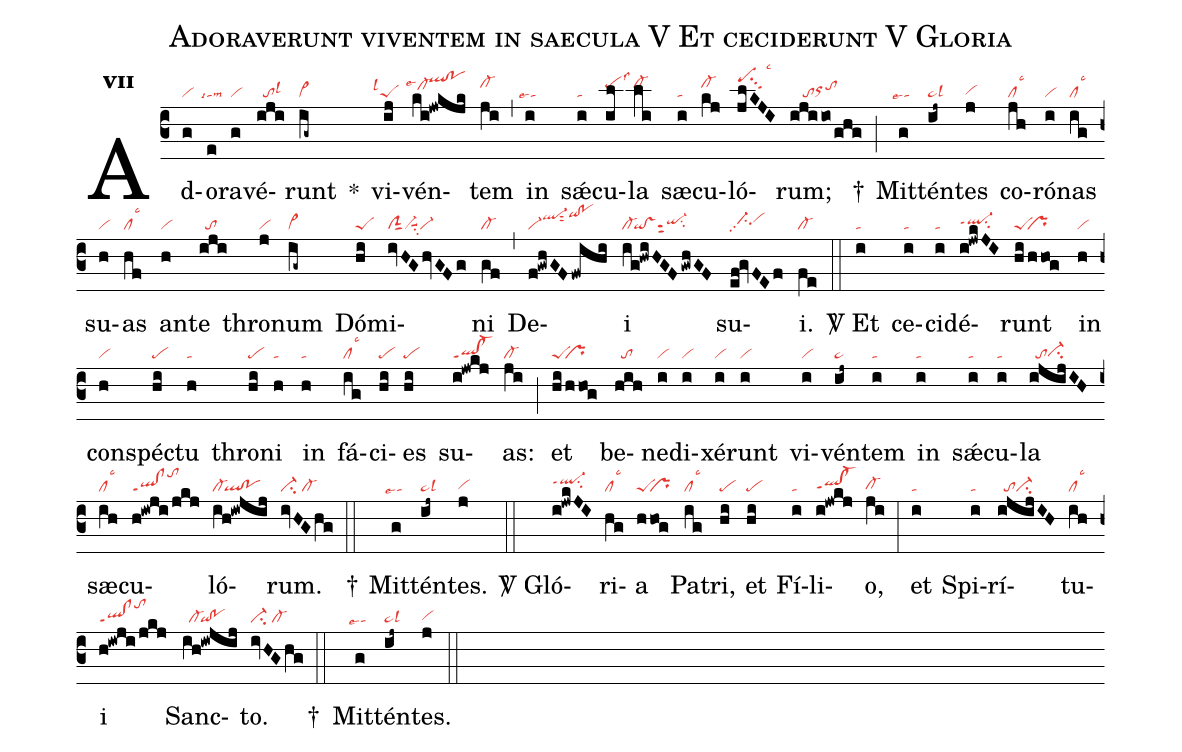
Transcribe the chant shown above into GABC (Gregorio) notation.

name:Adoraverunt viventem in saecula V Et ceciderunt V Gloria;
office-part:re;
mode:7;
nabc-lines:1;
%%
initial-style: 1;
name: Adoraverunt viventem;
mode: 7;
office-part: Responsorium;
annotation: Resp.;
annotation: vii;
nabc-lines: 1;
%%
(c3) Ad(g|vi)o(e|``talsi4lsm3)ra(g|vi)vé(iji|//tolsl3)runt(ig~|vi>) *() vi(ij|```peSlsl1)vén(ki!jwkjk|``cl-hilse4`qlhl!pohl)tem(ji|cl-hj) (,) in(i|``talse4) sǽ(i|ta)cu(il|pehjlss3)la(li|cl-hj) sæ(i|ta)cu(kj|cl-hj)ló(jlKJI|pehlsu3lsc3)rum;(ijiio/ghg|////toorhhtohi) †(;) Mit(g|``talse7)tén(ij~|ta>lsl3)tes(j|vihg) co(jh|cllsc3)ró(i|vi)nas(ig|cllsc3) su(h|vi)as(hf|cllsc3) an(h|vi)te(iji|//to) thro(j|vi)num(ig~|vi>) Dó(hi|peS)mi(ivHGhvGFg|clSsut1vi-suu1su2vi-)ni(gf|cl-) (,) De(f!gwhGF/fwihi|vi-ql-hjsut2qihk!pohk)i(ig!hwiHGF/gwhGF|cl-`qi!vssut2qi-hhsu2) su(ef!gvFEf|//ci-hhpp2vihi)i.(fe|cl-) (::)

<sp>V/</sp> Et(i|ta) ce(i|ta)ci(i|ta)dé(i!jwkJI|ql-hhppt1su2)runt(hi/hhog|peS``pr) in(h|vi) con(h|vi)spéc(hi|pe)tu(h|ta) thro(hi|pe)ni(h|ta) in(h|ta) fá(ig|cllsc3)ci(hi|pe)es(hi|pe) su(i!jwkj|ql!cl-ppt1)as:(ji|cl-) (;) et(hi/hhog|peS``pr) be(hih|//to)ne(i|vi)di(i|vi)xé(i|vi)runt(i|vi) vi(i|vi)vén(ij~|ta>)tem(i|ta) in(i|ta) sǽ(i|ta)cu(i|ta)la(ijijIH|//toci-hg) sæ(ih|cllsc3)cu(h!iwji/jkj|ql!clppt1tohl)ló(ih!iwjij|cl-`ql!po)rum.(ivHGhg|ci-/cl-) (::)
†() Mit(g|``talse7)tén(ij~|ta>lsl3)tes.(j|vihg) (::)

<sp>V/</sp> Gló(i!jwkJI|ql-hippt1su2)ri(hg|cllsc3)a(hhog|peS``pr) Pa(ig|cllsc3)tri,(hi|pe) et(hi|pe) Fí(i|ta)li(i!jwkj|qlhg!cl-hgppt1)o,(ji|cl-hg) (:) et(i|ta) Spi(i|ta)rí(ijijIH|//toci-)tu(ih|cllsc3)i(h!iwji/jkj|ql!clppt1tohl) Sanc(ih!iwjij|//cl-`qi!po)to.(ivHGhg|ci-/cl-) (::)
†() Mit(g|``talse7)tén(ij~|ta>lsl3)tes.(j|vihg) (::)
